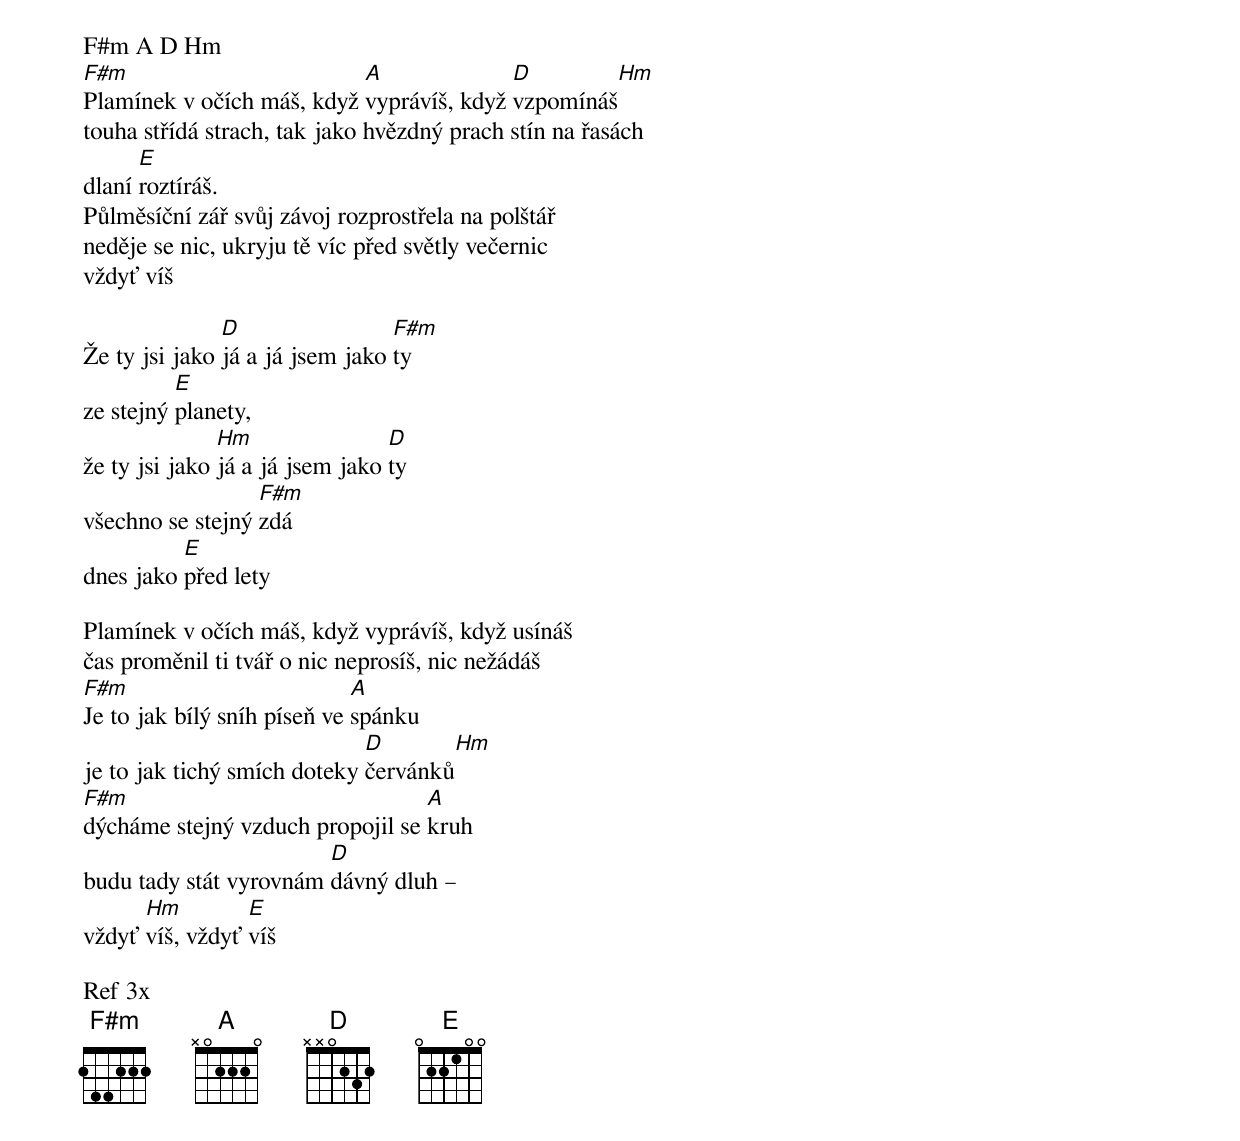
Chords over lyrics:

F#m A D Hm
F#m                        A              D         Hm
Plamínek v očích máš, když vyprávíš, když vzpomínáš
touha střídá strach, tak jako hvězdný prach stín na řasách
      E
dlaní roztíráš.
Půlměsíční zář svůj závoj rozprostřela na polštář
neděje se nic, ukryju tě víc před světly večernic
vždyť víš

               D                 F#m
Že ty jsi jako já a já jsem jako ty
          E
ze stejný planety,
               Hm                D
že ty jsi jako já a já jsem jako ty
                  F#m
všechno se stejný zdá
          E
dnes jako před lety

Plamínek v očích máš, když vyprávíš, když usínáš
čas proměnil ti tvář o nic neprosíš, nic nežádáš
F#m                          A
Je to jak bílý sníh píseň ve spánku
                             D         Hm
je to jak tichý smích doteky červánků
F#m                               A
dýcháme stejný vzduch propojil se kruh
                        D
budu tady stát vyrovnám dávný dluh –
      Hm         E
vždyť víš, vždyť víš

Ref 3x
